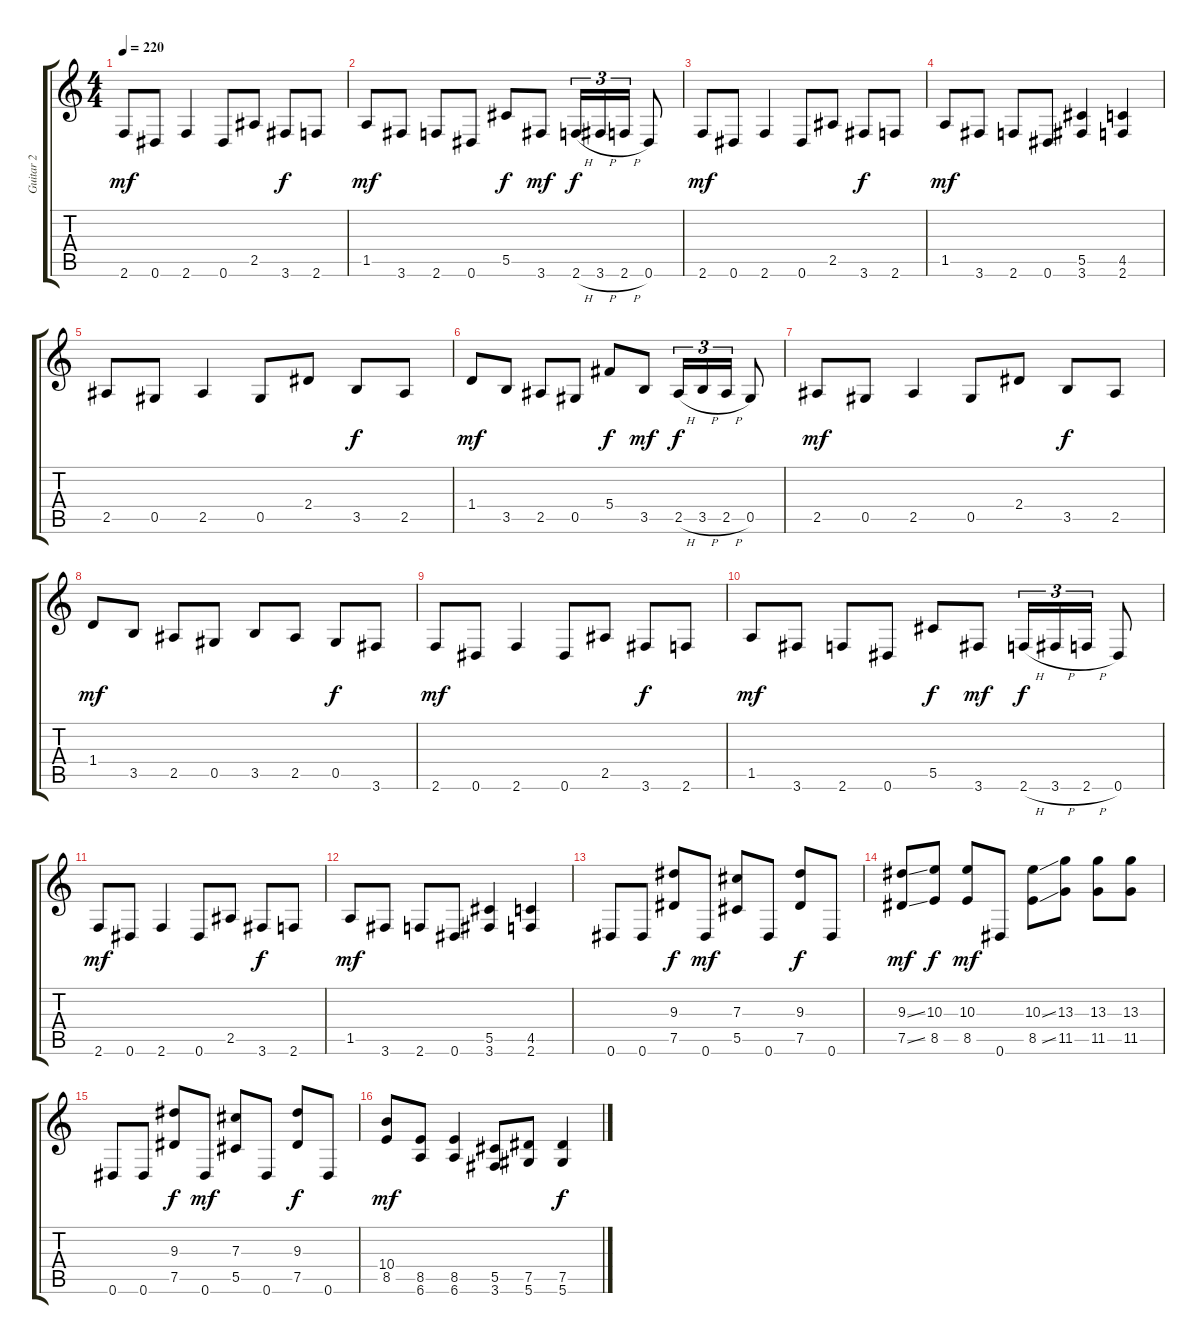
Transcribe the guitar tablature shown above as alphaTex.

\track ("Guitar 2" "Guitar 2") {instrument distortionguitar}
\staff {score tabs}
\tuning (Eb4 Bb3 Gb3 Db3 Ab2 Eb2) {hide}
\ts (4 4)
\tempo 220
\clef g2
\ks c
2.6.8{dy mf} 0.6.8 2.6.4 0.6.8 2.5.8 3.6.8{dy f} 2.6.8 |
1.5.8{dy mf} 3.6.8 2.6.8 0.6.8 5.5.8{dy f} 3.6.8{dy mf} 2.6{h}.16{tu (3 2) dy f} 3.6{h}.16{tu (3 2)} 2.6{h}.16{tu (3 2)} 0.6.8 |
2.6.8{dy mf} 0.6.8 2.6.4 0.6.8 2.5.8 3.6.8{dy f} 2.6.8 |
1.5.8{dy mf} 3.6.8 2.6.8 0.6.8 (5.5 3.6).4 (4.5 2.6).4 |
2.5.8 0.5.8 2.5.4 0.5.8 2.4.8 3.5.8{dy f} 2.5.8 |
1.4.8{dy mf} 3.5.8 2.5.8 0.5.8 5.4.8{dy f} 3.5.8{dy mf} 2.5{h}.16{tu (3 2) dy f} 3.5{h}.16{tu (3 2)} 2.5{h}.16{tu (3 2)} 0.5.8 |
2.5.8{dy mf} 0.5.8 2.5.4 0.5.8 2.4.8 3.5.8{dy f} 2.5.8 |
1.4.8{dy mf} 3.5.8 2.5.8 0.5.8 3.5.8 2.5.8 0.5.8{dy f} 3.6.8 |
2.6.8{dy mf} 0.6.8 2.6.4 0.6.8 2.5.8 3.6.8{dy f} 2.6.8 |
1.5.8{dy mf} 3.6.8 2.6.8 0.6.8 5.5.8{dy f} 3.6.8{dy mf} 2.6{h}.16{tu (3 2) dy f} 3.6{h}.16{tu (3 2)} 2.6{h}.16{tu (3 2)} 0.6.8 |
2.6.8{dy mf} 0.6.8 2.6.4 0.6.8 2.5.8 3.6.8{dy f} 2.6.8 |
1.5.8{dy mf} 3.6.8 2.6.8 0.6.8 (5.5 3.6).4 (4.5 2.6).4 |
0.6.8 0.6.8 (9.3 7.5).8{dy f} 0.6.8{dy mf} (7.3 5.5).8 0.6.8 (9.3 7.5).8{dy f} 0.6.8 |
(9.3{ss} 7.5{ss}).8{dy mf} (10.3 8.5).8{dy f} (10.3 8.5).8{dy mf} 0.6.8 (10.3{ss} 8.5{ss}).8 (13.3 11.5).8 (13.3 11.5).8 (13.3 11.5).8 |
0.6.8 0.6.8 (9.3 7.5).8{dy f} 0.6.8{dy mf} (7.3 5.5).8 0.6.8 (9.3 7.5).8{dy f} 0.6.8 |
(10.4 8.5).8{dy mf} (8.5 6.6).8 (8.5 6.6).4 (5.5 3.6).8 (7.5 5.6).8 (7.5 5.6).4{dy f}
